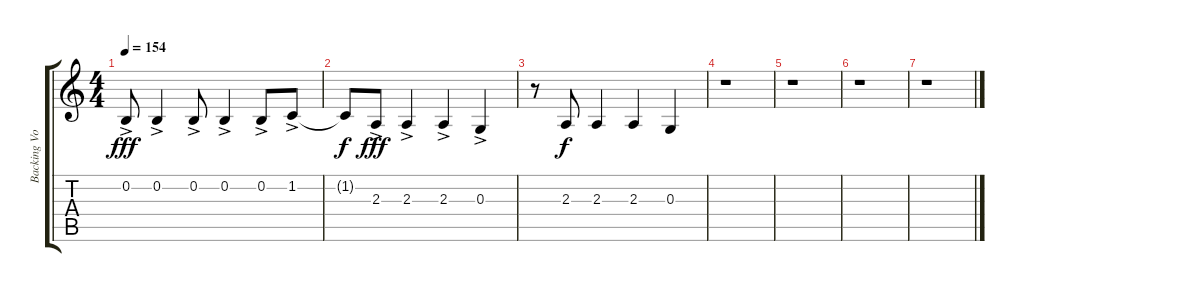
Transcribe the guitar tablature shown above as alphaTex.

\track ("Backing Vocals - Mark " "Backing Vo") {instrument violin}
\staff {score tabs}
\tuning (E4 B3 G3 D3 A2 E2) {hide}
\ts (4 4)
\tempo 154
\clef g2
\ks c
0.2{ac}.8{dy fff} 0.2{ac}.4 0.2{ac}.8 0.2{ac}.4 0.2{ac}.8 1.2{ac}.8 |
1.2{t}.8{dy f} 2.3{ac}.8{dy fff} 2.3{ac}.4 2.3{ac}.4 0.3{ac}.4 |
r.8 2.3.8{dy f} 2.3.4 2.3.4 0.3.4 |
r.1 |
r.1 |
r.1 |
r.1
